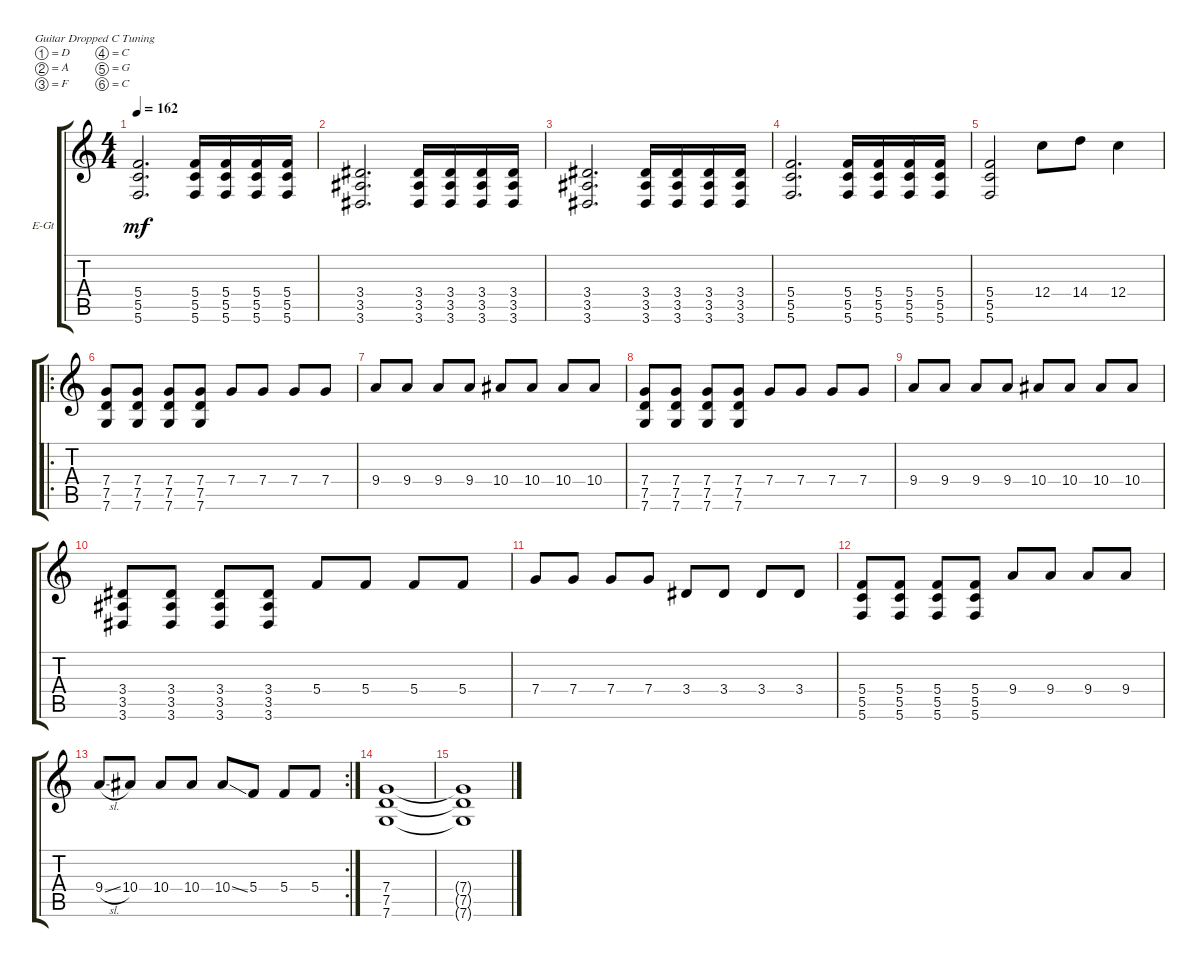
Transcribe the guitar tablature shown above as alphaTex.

\defaultSystemsLayout 4
\bracketExtendMode groupsimilarinstruments
\firstSystemTrackNameOrientation horizontal
\otherSystemsTrackNameOrientation horizontal
\track ("Matt Tuck" "E-Gt") {instrument distortionguitar}
\staff {score tabs}
\tuning (D4 A3 F3 C3 G2 C2)
\ts (4 4)
\tempo 162
\clef g2
\ks c
(5.6 5.5 5.4).2{d dy mf} (5.4 5.5 5.6).16 (5.5 5.4 5.6).16 (5.6 5.5 5.4).16 (5.4 5.5 5.6).16 |
(3.6 3.5 3.4).2{d} (3.4 3.5 3.6).16 (3.5 3.4 3.6).16 (3.6 3.5 3.4).16 (3.4 3.5 3.6).16 |
(3.6 3.5 3.4).2{d} (3.4 3.5 3.6).16 (3.5 3.4 3.6).16 (3.6 3.5 3.4).16 (3.4 3.5 3.6).16 |
(5.6 5.5 5.4).2{d} (5.4 5.5 5.6).16 (5.5 5.4 5.6).16 (5.6 5.5 5.4).16 (5.4 5.5 5.6).16 |
(5.6 5.5 5.4).2 12.4.8 14.4.8 12.4.4 |
\ro
(7.6 7.5 7.4).8 (7.4 7.5 7.6).8 (7.6 7.5 7.4).8 (7.4 7.5 7.6).8 7.4.8 7.4.8 7.4.8 7.4.8 |
9.4.8 9.4.8 9.4.8 9.4.8 10.4.8 10.4.8 10.4.8 10.4.8 |
(7.6 7.5 7.4).8 (7.4 7.5 7.6).8 (7.6 7.5 7.4).8 (7.4 7.5 7.6).8 7.4.8 7.4.8 7.4.8 7.4.8 |
9.4.8 9.4.8 9.4.8 9.4.8 10.4.8 10.4.8 10.4.8 10.4.8 |
(3.4 3.5 3.6).8 (3.4 3.5 3.6).8 (3.6 3.5 3.4).8 (3.4 3.5 3.6).8 5.4.8 5.4.8 5.4.8 5.4.8 |
7.4.8 7.4.8 7.4.8 7.4.8 3.4.8 3.4.8 3.4.8 3.4.8 |
(5.4 5.5 5.6).8 (5.6 5.5 5.4).8 (5.4 5.5 5.6).8 (5.6 5.5 5.4).8 9.4.8 9.4.8 9.4.8 9.4.8 |
\rc 2
9.4{sl}.8 10.4.8 10.4.8 10.4.8 10.4{ss}.8 5.4.8 5.4.8 5.4.8 |
(7.6 7.5 7.4).1 |
(7.6{t} 7.5{t} 7.4{t}).1
